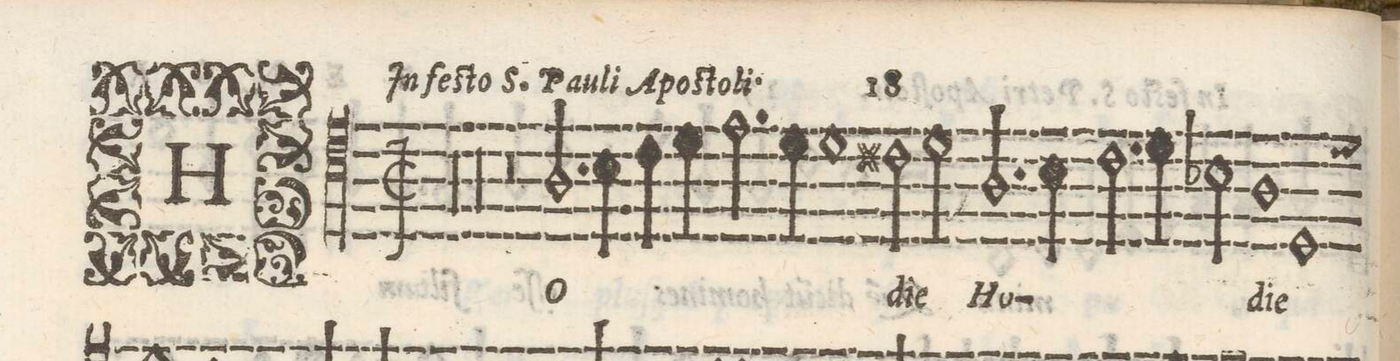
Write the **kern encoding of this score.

**kern	**text
*I"TENOR	*
*clefC4	*
*k[]	*
*met(C|)	*
*M2/1	*
00r	.
=2-	=2-
=3-	=3-
00r	.
=4-	=4-
=5-	=5-
0r	.
=6-	=6-
2.A/	HO-
4B\	.
4c\	.
4d\	.
2.e\	.
=7-	=7-
4d\	.
1d	.
2c#X\	-di-
=8-	=8-
2d\	-e
2.A/	Ho-
4B\	.
2.cny\	.
=9-	=9-
4d\	.
2B-X\	.
1A	-di-
=10-	=10-
1D	-e
*custos:d	*
*-	*-
